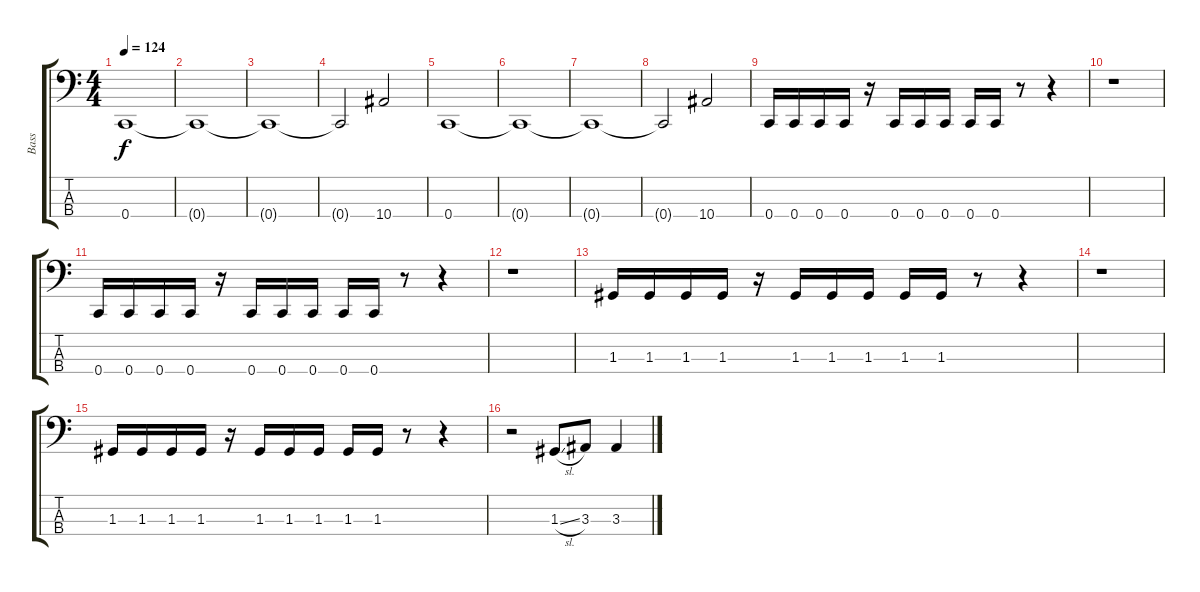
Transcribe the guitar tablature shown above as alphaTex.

\track ("Bass" "Bass") {instrument electricbasspick}
\staff {score tabs}
\tuning (F2 C2 G1 C1) {hide}
\ts (4 4)
\tempo 124
\clef f4
\ks c
0.4.1{dy f instrument electricbasspick} |
0.4{t}.1 |
0.4{t}.1 |
0.4{t}.2 10.4.2 |
0.4.1 |
0.4{t}.1 |
0.4{t}.1 |
0.4{t}.2 10.4.2 |
0.4.16 0.4.16 0.4.16 0.4.16 r.16 0.4.16 0.4.16 0.4.16 0.4.16 0.4.16 r.8 r.4 |
r.1 |
0.4.16 0.4.16 0.4.16 0.4.16 r.16 0.4.16 0.4.16 0.4.16 0.4.16 0.4.16 r.8 r.4 |
r.1 |
1.3.16 1.3.16 1.3.16 1.3.16 r.16 1.3.16 1.3.16 1.3.16 1.3.16 1.3.16 r.8 r.4 |
r.1 |
1.3.16 1.3.16 1.3.16 1.3.16 r.16 1.3.16 1.3.16 1.3.16 1.3.16 1.3.16 r.8 r.4 |
r.2 1.3{sl}.8 3.3.8 3.3.4
